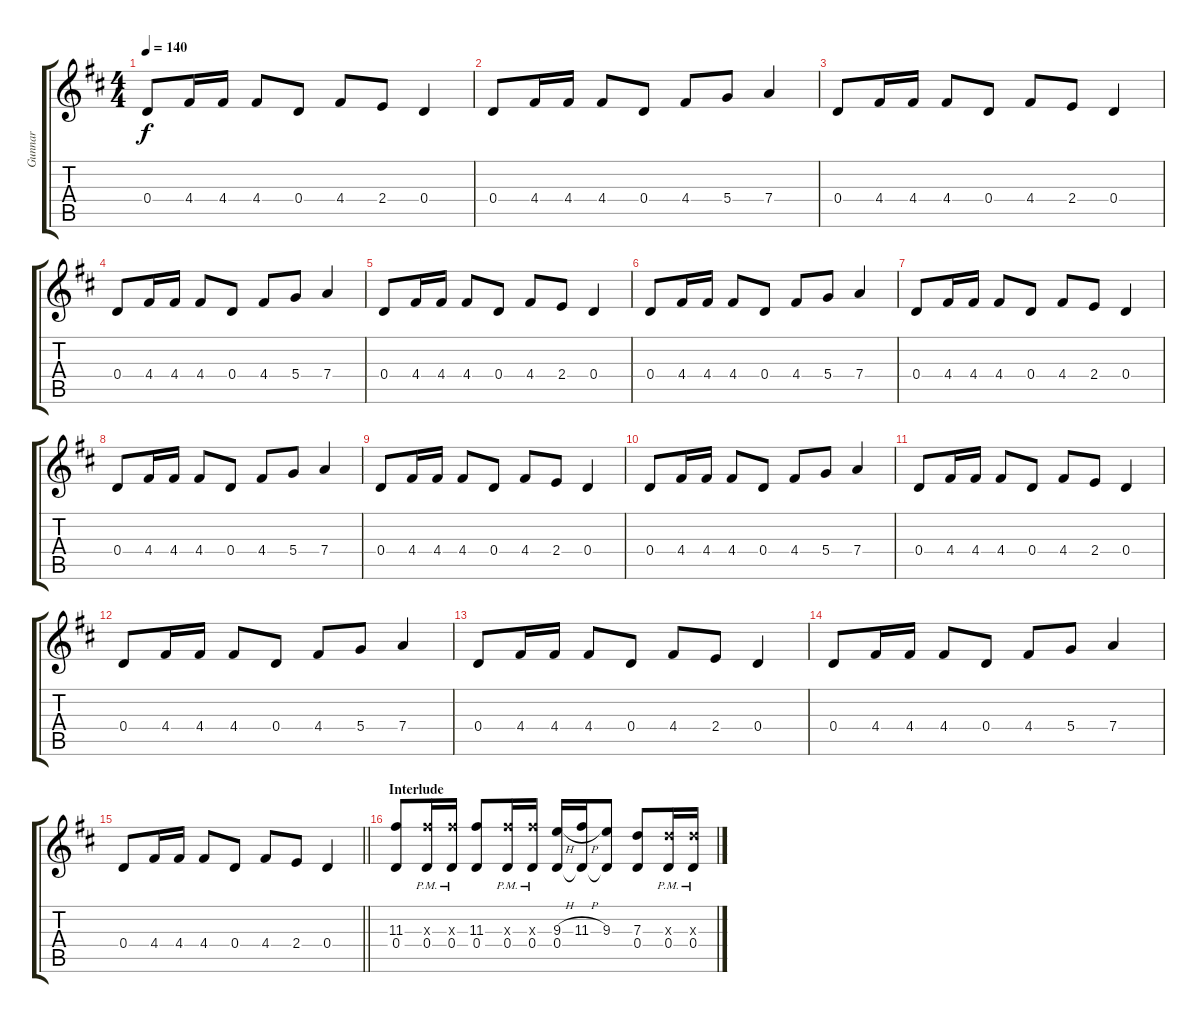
\track ("Gunnar" "Gunnar") {instrument distortionguitar}
\staff {score tabs}
\tuning (E4 B3 G3 D3 A2 E2) {hide}
\ts (4 4)
\tempo 140
\clef g2
\ks d
0.4.8{dy f} 4.4.16 4.4.16 4.4.8 0.4.8 4.4.8 2.4.8 0.4.4 |
0.4.8 4.4.16 4.4.16 4.4.8 0.4.8 4.4.8 5.4.8 7.4.4 |
0.4.8 4.4.16 4.4.16 4.4.8 0.4.8 4.4.8 2.4.8 0.4.4 |
0.4.8 4.4.16 4.4.16 4.4.8 0.4.8 4.4.8 5.4.8 7.4.4 |
0.4.8 4.4.16 4.4.16 4.4.8 0.4.8 4.4.8 2.4.8 0.4.4 |
0.4.8 4.4.16 4.4.16 4.4.8 0.4.8 4.4.8 5.4.8 7.4.4 |
0.4.8 4.4.16 4.4.16 4.4.8 0.4.8 4.4.8 2.4.8 0.4.4 |
0.4.8 4.4.16 4.4.16 4.4.8 0.4.8 4.4.8 5.4.8 7.4.4 |
0.4.8 4.4.16 4.4.16 4.4.8 0.4.8 4.4.8 2.4.8 0.4.4 |
0.4.8 4.4.16 4.4.16 4.4.8 0.4.8 4.4.8 5.4.8 7.4.4 |
0.4.8 4.4.16 4.4.16 4.4.8 0.4.8 4.4.8 2.4.8 0.4.4 |
0.4.8 4.4.16 4.4.16 4.4.8 0.4.8 4.4.8 5.4.8 7.4.4 |
0.4.8 4.4.16 4.4.16 4.4.8 0.4.8 4.4.8 2.4.8 0.4.4 |
0.4.8 4.4.16 4.4.16 4.4.8 0.4.8 4.4.8 5.4.8 7.4.4 |
\barLineRight lightlight
0.4.8 4.4.16 4.4.16 4.4.8 0.4.8 4.4.8 2.4.8 0.4.4 |
\section ("" "Interlude")
(11.3 0.4).8 (11.3{pm x} 0.4{pm}).16 (11.3{pm x} 0.4{pm}).16 (11.3 0.4).8 (11.3{pm x} 0.4{pm}).16 (11.3{pm x} 0.4{pm}).16 (9.3{h} 0.4).16 (11.3{h} 0.4{t}).16 (9.3 0.4{t}).8 (7.3 0.4).8 (7.3{x} 0.4{pm}).16 (7.3{x} 0.4{pm}).16
